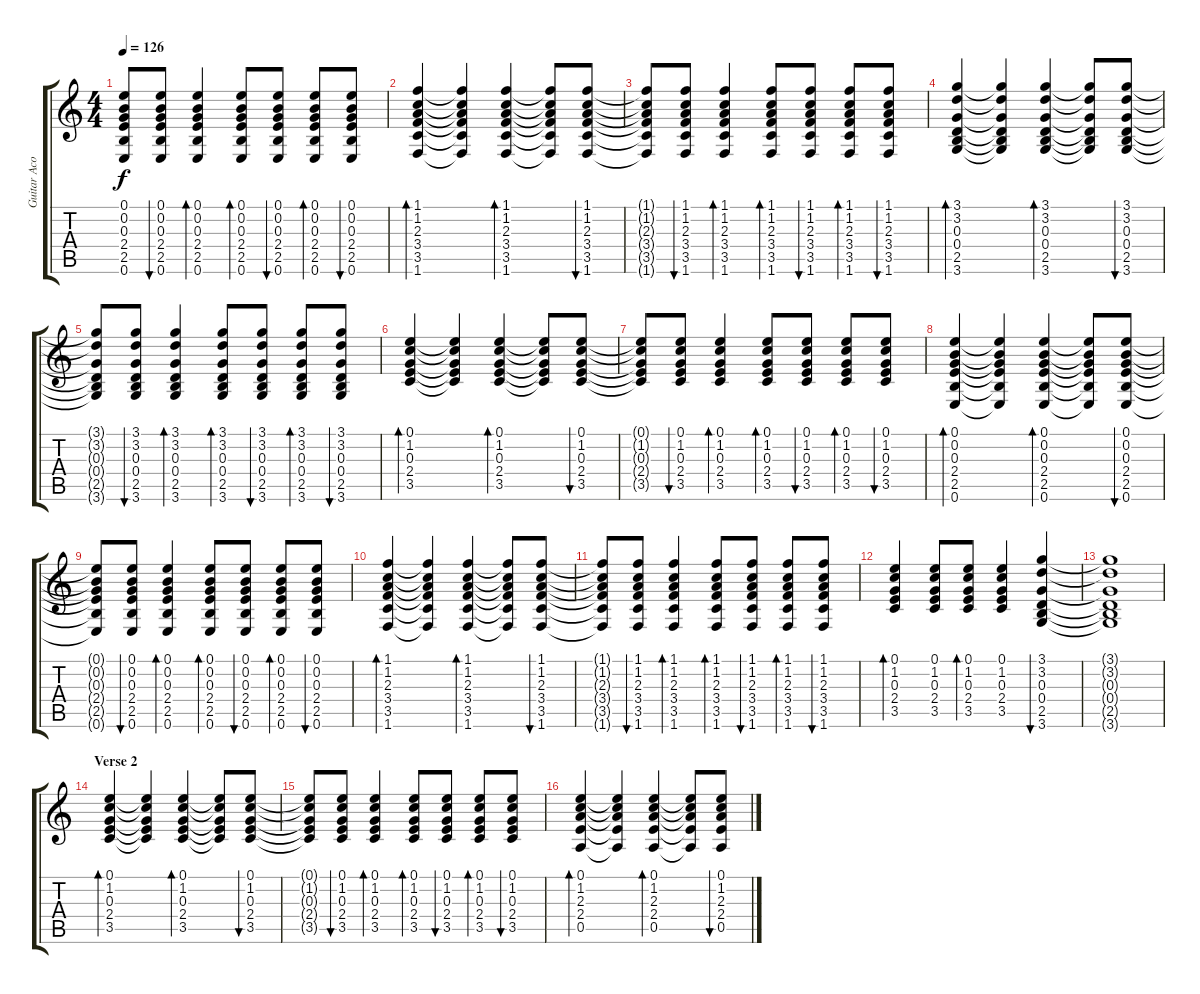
\track ("Guitar Acoustic" "Guitar Aco") {instrument acousticguitarsteel}
\staff {score tabs}
\tuning (E4 B3 G3 D3 A2 E2) {hide}
\ts (4 4)
\tempo 126
\clef g2
\ks c
(0.1{t} 0.2{t} 0.3{t} 2.4{t} 2.5{t} 0.6{t}).8{dy f} (0.1 0.2 0.3 2.4 2.5 0.6).8{bu 60} (0.1 0.2 0.3 2.4 2.5 0.6).4{bd 60} (0.1 0.2 0.3 2.4 2.5 0.6).8{bd 60} (0.1 0.2 0.3 2.4 2.5 0.6).8{bu 60} (0.1 0.2 0.3 2.4 2.5 0.6).8{bd 60} (0.1 0.2 0.3 2.4 2.5 0.6).8{bu 60} |
(1.1 1.2 2.3 3.4 3.5 1.6).4{bd 60} (1.1{t} 1.2{t} 2.3{t} 3.4{t} 3.5{t} 1.6{t}).4 (1.1 1.2 2.3 3.4 3.5 1.6).4{bd 60} (1.1{t} 1.2{t} 2.3{t} 3.4{t} 3.5{t} 1.6{t}).8 (1.1 1.2 2.3 3.4 3.5 1.6).8{bu 60} |
(1.1{t} 1.2{t} 2.3{t} 3.4{t} 3.5{t} 1.6{t}).8 (1.1 1.2 2.3 3.4 3.5 1.6).8{bu 60} (1.1 1.2 2.3 3.4 3.5 1.6).4{bd 60} (1.1 1.2 2.3 3.4 3.5 1.6).8{bd 60} (1.1 1.2 2.3 3.4 3.5 1.6).8{bu 60} (1.1 1.2 2.3 3.4 3.5 1.6).8{bd 60} (1.1 1.2 2.3 3.4 3.5 1.6).8{bu 60} |
(3.1 3.2 0.3 0.4 2.5 3.6).4{bd 60} (3.1{t} 3.2{t} 0.3{t} 0.4{t} 2.5{t} 3.6{t}).4 (3.1 3.2 0.3 0.4 2.5 3.6).4{bd 60} (3.1{t} 3.2{t} 0.3{t} 0.4{t} 2.5{t} 3.6{t}).8 (3.1 3.2 0.3 0.4 2.5 3.6).8{bu 60} |
(3.1{t} 3.2{t} 0.3{t} 0.4{t} 2.5{t} 3.6{t}).8 (3.1 3.2 0.3 0.4 2.5 3.6).8{bu 60} (3.1 3.2 0.3 0.4 2.5 3.6).4{bd 60} (3.1 3.2 0.3 0.4 2.5 3.6).8{bd 60} (3.1 3.2 0.3 0.4 2.5 3.6).8{bu 60} (3.1 3.2 0.3 0.4 2.5 3.6).8{bd 60} (3.1 3.2 0.3 0.4 2.5 3.6).8{bu 60} |
(0.1 1.2 0.3 2.4 3.5).4{bd 60} (0.1{t} 1.2{t} 0.3{t} 2.4{t} 3.5{t}).4 (0.1 1.2 0.3 2.4 3.5).4{bd 60} (0.1{t} 1.2{t} 0.3{t} 2.4{t} 3.5{t}).8 (0.1 1.2 0.3 2.4 3.5).8{bu 60} |
(0.1{t} 1.2{t} 0.3{t} 2.4{t} 3.5{t}).8 (0.1 1.2 0.3 2.4 3.5).8{bu 60} (0.1 1.2 0.3 2.4 3.5).4{bd 60} (0.1 1.2 0.3 2.4 3.5).8{bd 60} (0.1 1.2 0.3 2.4 3.5).8{bu 60} (0.1 1.2 0.3 2.4 3.5).8{bd 60} (0.1 1.2 0.3 2.4 3.5).8{bu 60} |
(0.1 0.2 0.3 2.4 2.5 0.6).4{bd 60} (0.1{t} 0.2{t} 0.3{t} 2.4{t} 2.5{t} 0.6{t}).4 (0.1 0.2 0.3 2.4 2.5 0.6).4{bd 60} (0.1{t} 0.2{t} 0.3{t} 2.4{t} 2.5{t} 0.6{t}).8 (0.1 0.2 0.3 2.4 2.5 0.6).8{bu 60} |
(0.1{t} 0.2{t} 0.3{t} 2.4{t} 2.5{t} 0.6{t}).8 (0.1 0.2 0.3 2.4 2.5 0.6).8{bu 60} (0.1 0.2 0.3 2.4 2.5 0.6).4{bd 60} (0.1 0.2 0.3 2.4 2.5 0.6).8{bd 60} (0.1 0.2 0.3 2.4 2.5 0.6).8{bu 60} (0.1 0.2 0.3 2.4 2.5 0.6).8{bd 60} (0.1 0.2 0.3 2.4 2.5 0.6).8{bu 60} |
(1.1 1.2 2.3 3.4 3.5 1.6).4{bd 60} (1.1{t} 1.2{t} 2.3{t} 3.4{t} 3.5{t} 1.6{t}).4 (1.1 1.2 2.3 3.4 3.5 1.6).4{bd 60} (1.1{t} 1.2{t} 2.3{t} 3.4{t} 3.5{t} 1.6{t}).8 (1.1 1.2 2.3 3.4 3.5 1.6).8{bu 60} |
(1.1{t} 1.2{t} 2.3{t} 3.4{t} 3.5{t} 1.6{t}).8 (1.1 1.2 2.3 3.4 3.5 1.6).8{bu 60} (1.1 1.2 2.3 3.4 3.5 1.6).4{bd 60} (1.1 1.2 2.3 3.4 3.5 1.6).8{bd 60} (1.1 1.2 2.3 3.4 3.5 1.6).8{bu 60} (1.1 1.2 2.3 3.4 3.5 1.6).8{bd 60} (1.1 1.2 2.3 3.4 3.5 1.6).8{bu 60} |
(0.1 1.2 0.3 2.4 3.5).4{bd 60} (0.1 1.2 0.3 2.4 3.5).8 (0.1 1.2 0.3 2.4 3.5).8{bd 60} (0.1 1.2 0.3 2.4 3.5).4 (3.1 3.2 0.3 0.4 2.5 3.6).4{bu 60} |
(3.1{t} 3.2{t} 0.3{t} 0.4{t} 2.5{t} 3.6{t}).1 |
\section ("" "Verse 2")
(0.1 1.2 0.3 2.4 3.5).4{bd 60} (0.1{t} 1.2{t} 0.3{t} 2.4{t} 3.5{t}).4 (0.1 1.2 0.3 2.4 3.5).4{bd 60} (0.1{t} 1.2{t} 0.3{t} 2.4{t} 3.5{t}).8 (0.1 1.2 0.3 2.4 3.5).8{bu 60} |
(0.1{t} 1.2{t} 0.3{t} 2.4{t} 3.5{t}).8 (0.1 1.2 0.3 2.4 3.5).8{bu 60} (0.1 1.2 0.3 2.4 3.5).4{bd 60} (0.1 1.2 0.3 2.4 3.5).8{bd 60} (0.1 1.2 0.3 2.4 3.5).8{bu 60} (0.1 1.2 0.3 2.4 3.5).8{bd 60} (0.1 1.2 0.3 2.4 3.5).8{bu 60} |
(0.1 1.2 2.3 2.4 0.5).4{bd 60} (0.1{t} 1.2{t} 2.3{t} 2.4{t} 0.5{t}).4 (0.1 1.2 2.3 2.4 0.5).4{bd 60} (0.1{t} 1.2{t} 2.3{t} 2.4{t} 0.5{t}).8 (0.1 1.2 2.3 2.4 0.5).8{bu 60}
